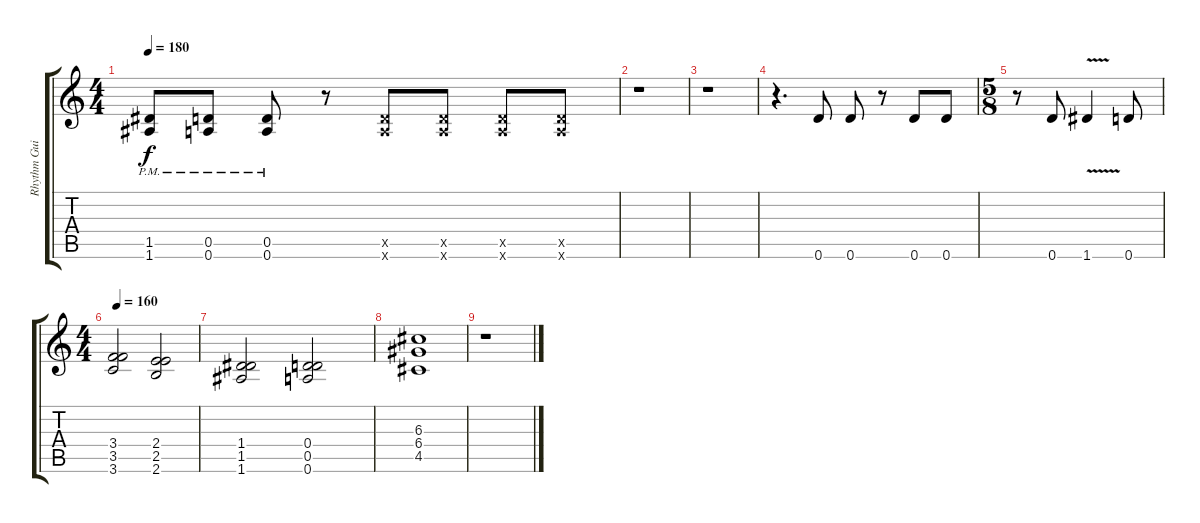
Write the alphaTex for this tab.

\track ("Rhythm Guitar (Left)" "Rhythm Gui") {instrument distortionguitar}
\staff {score tabs}
\tuning (E4 B3 G3 D3 A2 D3) {hide}
\ts (4 4)
\tempo 180
\clef g2
\ks c
(1.5{pm t} 1.6{pm t}).8{dy f} (0.5{pm} 0.6{pm}).8 (0.5{pm} 0.6{pm}).8 r.8 (0.5{x} 0.6{x}).8 (0.5{x} 0.6{x}).8 (0.5{x} 0.6{x}).8 (0.5{x} 0.6{x}).8 |
r.1 |
r.1 |
r.4{d} 0.6.8 0.6.8 r.8 0.6.8 0.6.8 |
\ts (5 8)
r.8 0.6.8 1.6{v}.4 0.6.8 |
\ts (4 4)
\tempo 160
(3.4 3.5 3.6).2 (2.4 2.5 2.6).2 |
(1.4 1.5 1.6).2 (0.4 0.5 0.6).2 |
(6.3 6.4 4.5).1 |
r.1
